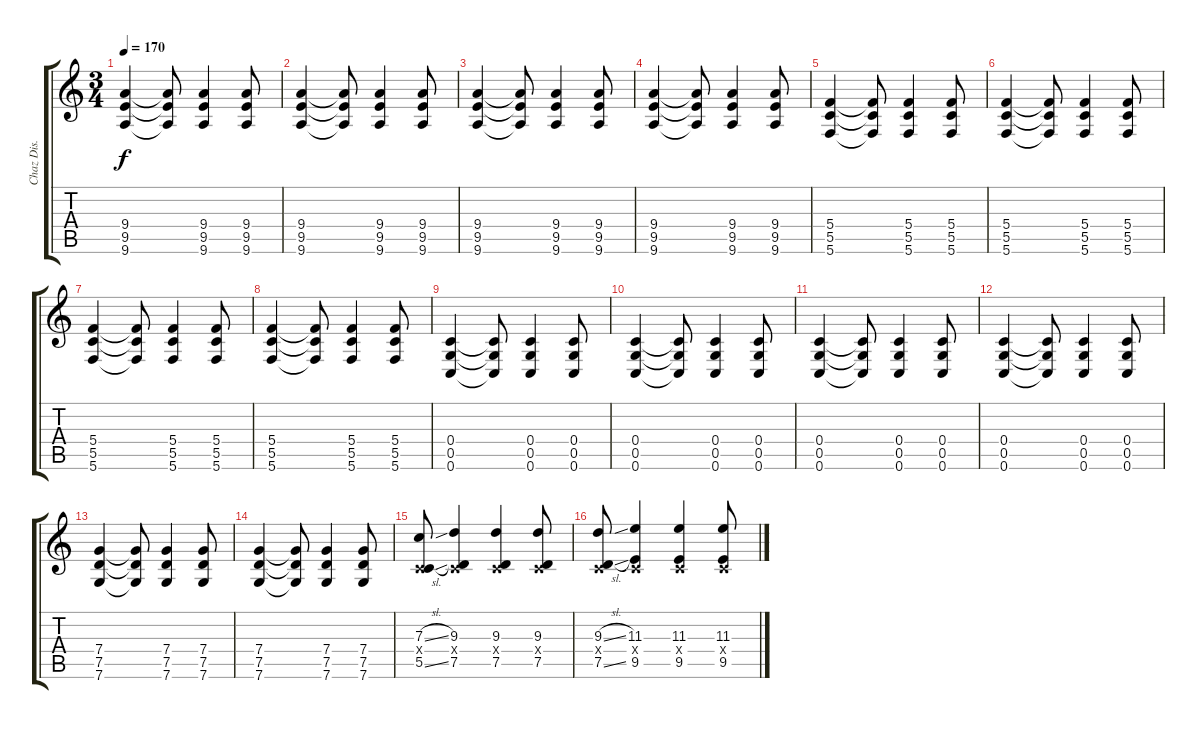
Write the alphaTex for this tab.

\track ("Chaz Dis." "Chaz Dis.") {instrument distortionguitar}
\staff {score tabs}
\tuning (D4 A3 F3 C3 G2 C2) {hide}
\ts (3 4)
\tempo 170
\clef g2
\ks c
(9.4 9.5 9.6).4{dy f} (9.4{t} 9.5{t} 9.6{t}).8 (9.4 9.5 9.6).4 (9.4 9.5 9.6).8 |
(9.4 9.5 9.6).4 (9.4{t} 9.5{t} 9.6{t}).8 (9.4 9.5 9.6).4 (9.4 9.5 9.6).8 |
(9.4 9.5 9.6).4 (9.4{t} 9.5{t} 9.6{t}).8 (9.4 9.5 9.6).4 (9.4 9.5 9.6).8 |
(9.4 9.5 9.6).4 (9.4{t} 9.5{t} 9.6{t}).8 (9.4 9.5 9.6).4 (9.4 9.5 9.6).8 |
(5.4 5.5 5.6).4 (5.4{t} 5.5{t} 5.6{t}).8 (5.4 5.5 5.6).4 (5.4 5.5 5.6).8 |
(5.4 5.5 5.6).4 (5.4{t} 5.5{t} 5.6{t}).8 (5.4 5.5 5.6).4 (5.4 5.5 5.6).8 |
(5.4 5.5 5.6).4 (5.4{t} 5.5{t} 5.6{t}).8 (5.4 5.5 5.6).4 (5.4 5.5 5.6).8 |
(5.4 5.5 5.6).4 (5.4{t} 5.5{t} 5.6{t}).8 (5.4 5.5 5.6).4 (5.4 5.5 5.6).8 |
(0.4 0.5 0.6).4 (0.4{t} 0.5{t} 0.6{t}).8 (0.4 0.5 0.6).4 (0.4 0.5 0.6).8 |
(0.4 0.5 0.6).4 (0.4{t} 0.5{t} 0.6{t}).8 (0.4 0.5 0.6).4 (0.4 0.5 0.6).8 |
(0.4 0.5 0.6).4 (0.4{t} 0.5{t} 0.6{t}).8 (0.4 0.5 0.6).4 (0.4 0.5 0.6).8 |
(0.4 0.5 0.6).4 (0.4{t} 0.5{t} 0.6{t}).8 (0.4 0.5 0.6).4 (0.4 0.5 0.6).8 |
(7.4 7.5 7.6).4 (7.4{t} 7.5{t} 7.6{t}).8 (7.4 7.5 7.6).4 (7.4 7.5 7.6).8 |
(7.4 7.5 7.6).4 (7.4{t} 7.5{t} 7.6{t}).8 (7.4 7.5 7.6).4 (7.4 7.5 7.6).8 |
(7.3{sl} 0.4{x} 5.5{sl}).8 (9.3 0.4{x} 7.5).4 (9.3 0.4{x} 7.5).4 (9.3 0.4{x} 7.5).8 |
(9.3{sl} 0.4{x} 7.5{sl}).8 (11.3 0.4{x} 9.5).4 (11.3 0.4{x} 9.5).4 (11.3 0.4{x} 9.5).8
